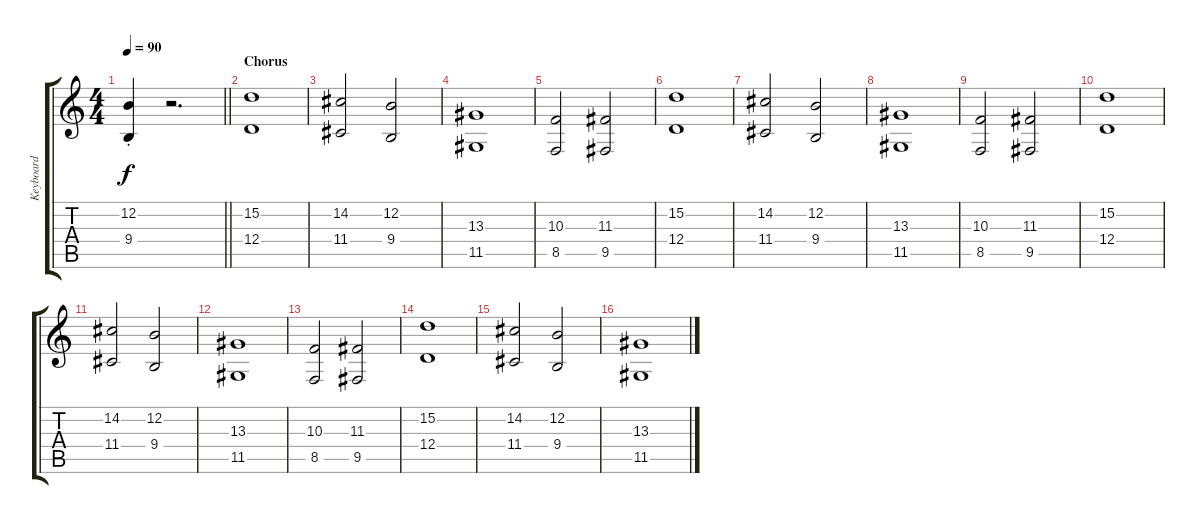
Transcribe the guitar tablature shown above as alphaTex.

\track ("Keyboard" "Keyboard") {instrument electricpiano2}
\staff {score tabs}
\tuning (E4 B3 G3 D3 A2 E2) {hide}
\ts (4 4)
\tempo 90
\clef g2
\barLineRight lightlight
\ks c
(12.2{st} 9.4{st}).4{dy f} r.2{d} |
\section ("" "Chorus")
(15.2 12.4).1 |
(14.2 11.4).2 (12.2 9.4).2 |
(13.3 11.5).1 |
(10.3 8.5).2 (11.3 9.5).2 |
(15.2 12.4).1 |
(14.2 11.4).2 (12.2 9.4).2 |
(13.3 11.5).1 |
(10.3 8.5).2 (11.3 9.5).2 |
(15.2 12.4).1 |
(14.2 11.4).2 (12.2 9.4).2 |
(13.3 11.5).1 |
(10.3 8.5).2 (11.3 9.5).2 |
(15.2 12.4).1 |
(14.2 11.4).2 (12.2 9.4).2 |
(13.3 11.5).1
